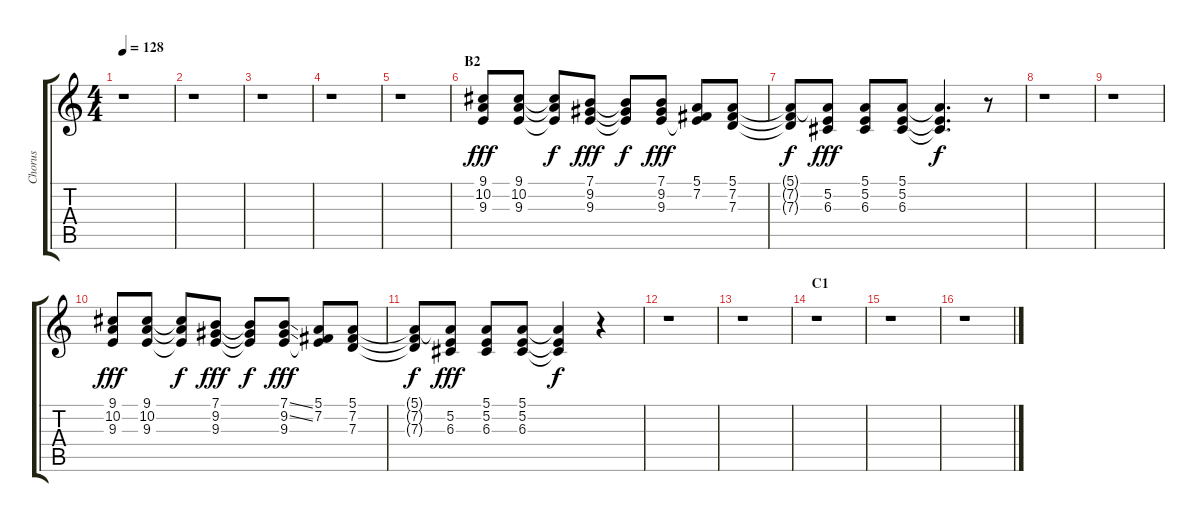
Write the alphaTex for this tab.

\track ("Chorus" "Chorus") {instrument choiraahs}
\staff {score tabs}
\tuning (E4 B3 G3 D3 A2 E2) {hide}
\ts (4 4)
\tempo 128
\clef g2
\ks c
r.1{dy f} |
r.1 |
r.1 |
r.1 |
r.1 |
\section ("" "B2")
(9.1 10.2 9.3).8{dy fff} (9.1 10.2 9.3).8 (9.1{t} 10.2{t} 9.3{t}).8{dy f} (7.1 9.2 9.3).8{dy fff} (7.1{t} 9.2{t} 9.3{t}).8{dy f} (7.1 9.2 9.3).8{dy fff} (5.1 7.2 9.3{t}).8 (5.1 7.2 7.3).8 |
(5.1{t} 7.2{t} 7.3{t}).8{dy f} (5.1{t} 5.2 6.3).8{dy fff} (5.1 5.2 6.3).8 (5.1 5.2 6.3).8 (5.1{t} 5.2{t} 6.3{t}).4{d dy f} r.8 |
r.1 |
r.1 |
(9.1 10.2 9.3).8{dy fff} (9.1 10.2 9.3).8 (9.1{t} 10.2{t} 9.3{t}).8{dy f} (7.1 9.2 9.3).8{dy fff} (7.1{t} 9.2{t} 9.3{t}).8{dy f} (7.1{ss} 9.2{ss} 9.3).8{dy fff} (5.1 7.2 9.3{t}).8 (5.1 7.2 7.3).8 |
(5.1{t} 7.2{t} 7.3{t}).8{dy f} (5.1{t} 5.2 6.3).8{dy fff} (5.1 5.2 6.3).8 (5.1 5.2 6.3).8 (5.1{t} 5.2{t} 6.3{t}).4{dy f} r.4 |
r.1 |
r.1 |
\section ("" "C1")
r.1 |
r.1 |
r.1
